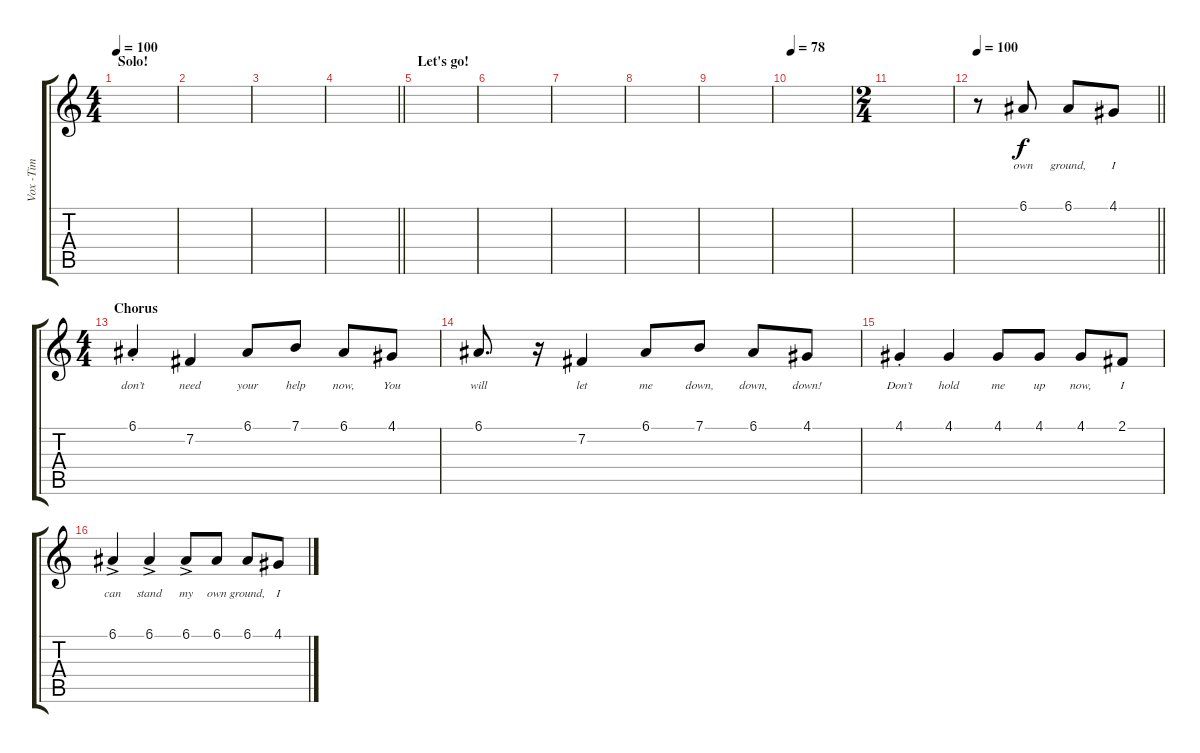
\track ("Vox -Tim" "Vox -Tim") {instrument lead2sawtooth}
\staff {score tabs}
\tuning (E4 B3 G3 D3 A2 E2) {hide}
\ts (4 4)
\section ("" "Solo!")
\tempo 100
\clef g2
\ks c
|
|
|
\barLineRight lightlight
|
\section ("" "Let's go!")
|
|
|
|
|
\tempo 78
|
\ts (2 4)
|
\tempo 100
\barLineRight lightlight
r.8 6.1.8{lyrics (0 "own") lyrics (1 "") lyrics (2 "") lyrics (3 "") lyrics (4 "")} 6.1.8{lyrics (0 "ground,") lyrics (1 "") lyrics (2 "") lyrics (3 "") lyrics (4 "")} 4.1.8{lyrics (0 "I") lyrics (1 "") lyrics (2 "") lyrics (3 "") lyrics (4 "")} |
\ts (4 4)
\section ("" "Chorus")
6.1{st}.4{lyrics (0 "don’t") lyrics (1 "") lyrics (2 "") lyrics (3 "") lyrics (4 "")} 7.2.4{lyrics (0 "need") lyrics (1 "") lyrics (2 "") lyrics (3 "") lyrics (4 "")} 6.1.8{lyrics (0 "your") lyrics (1 "") lyrics (2 "") lyrics (3 "") lyrics (4 "")} 7.1.8{lyrics (0 "help") lyrics (1 "") lyrics (2 "") lyrics (3 "") lyrics (4 "")} 6.1.8{lyrics (0 "now,") lyrics (1 "") lyrics (2 "") lyrics (3 "") lyrics (4 "")} 4.1.8{lyrics (0 "You") lyrics (1 "") lyrics (2 "") lyrics (3 "") lyrics (4 "")} |
6.1.8{d lyrics (0 "will") lyrics (1 "") lyrics (2 "") lyrics (3 "") lyrics (4 "")} r.16 7.2.4{lyrics (0 "let") lyrics (1 "") lyrics (2 "") lyrics (3 "") lyrics (4 "")} 6.1.8{lyrics (0 "me") lyrics (1 "") lyrics (2 "") lyrics (3 "") lyrics (4 "")} 7.1.8{lyrics (0 "down,") lyrics (1 "") lyrics (2 "") lyrics (3 "") lyrics (4 "")} 6.1.8{lyrics (0 "down,") lyrics (1 "") lyrics (2 "") lyrics (3 "") lyrics (4 "")} 4.1.8{lyrics (0 "down!") lyrics (1 "") lyrics (2 "") lyrics (3 "") lyrics (4 "")} |
4.1{st}.4{lyrics (0 "Don’t") lyrics (1 "") lyrics (2 "") lyrics (3 "") lyrics (4 "")} 4.1.4{lyrics (0 "hold") lyrics (1 "") lyrics (2 "") lyrics (3 "") lyrics (4 "")} 4.1.8{lyrics (0 "me") lyrics (1 "") lyrics (2 "") lyrics (3 "") lyrics (4 "")} 4.1.8{lyrics (0 "up") lyrics (1 "") lyrics (2 "") lyrics (3 "") lyrics (4 "")} 4.1.8{lyrics (0 "now,") lyrics (1 "") lyrics (2 "") lyrics (3 "") lyrics (4 "")} 2.1.8{lyrics (0 "I") lyrics (1 "") lyrics (2 "") lyrics (3 "") lyrics (4 "")} |
6.1{ac}.4{lyrics (0 "can") lyrics (1 "") lyrics (2 "") lyrics (3 "") lyrics (4 "")} 6.1{ac}.4{lyrics (0 "stand") lyrics (1 "") lyrics (2 "") lyrics (3 "") lyrics (4 "")} 6.1{ac}.8{lyrics (0 "my") lyrics (1 "") lyrics (2 "") lyrics (3 "") lyrics (4 "")} 6.1.8{lyrics (0 "own") lyrics (1 "") lyrics (2 "") lyrics (3 "") lyrics (4 "")} 6.1.8{lyrics (0 "ground,") lyrics (1 "") lyrics (2 "") lyrics (3 "") lyrics (4 "")} 4.1.8{lyrics (0 "I") lyrics (1 "") lyrics (2 "") lyrics (3 "") lyrics (4 "")}
